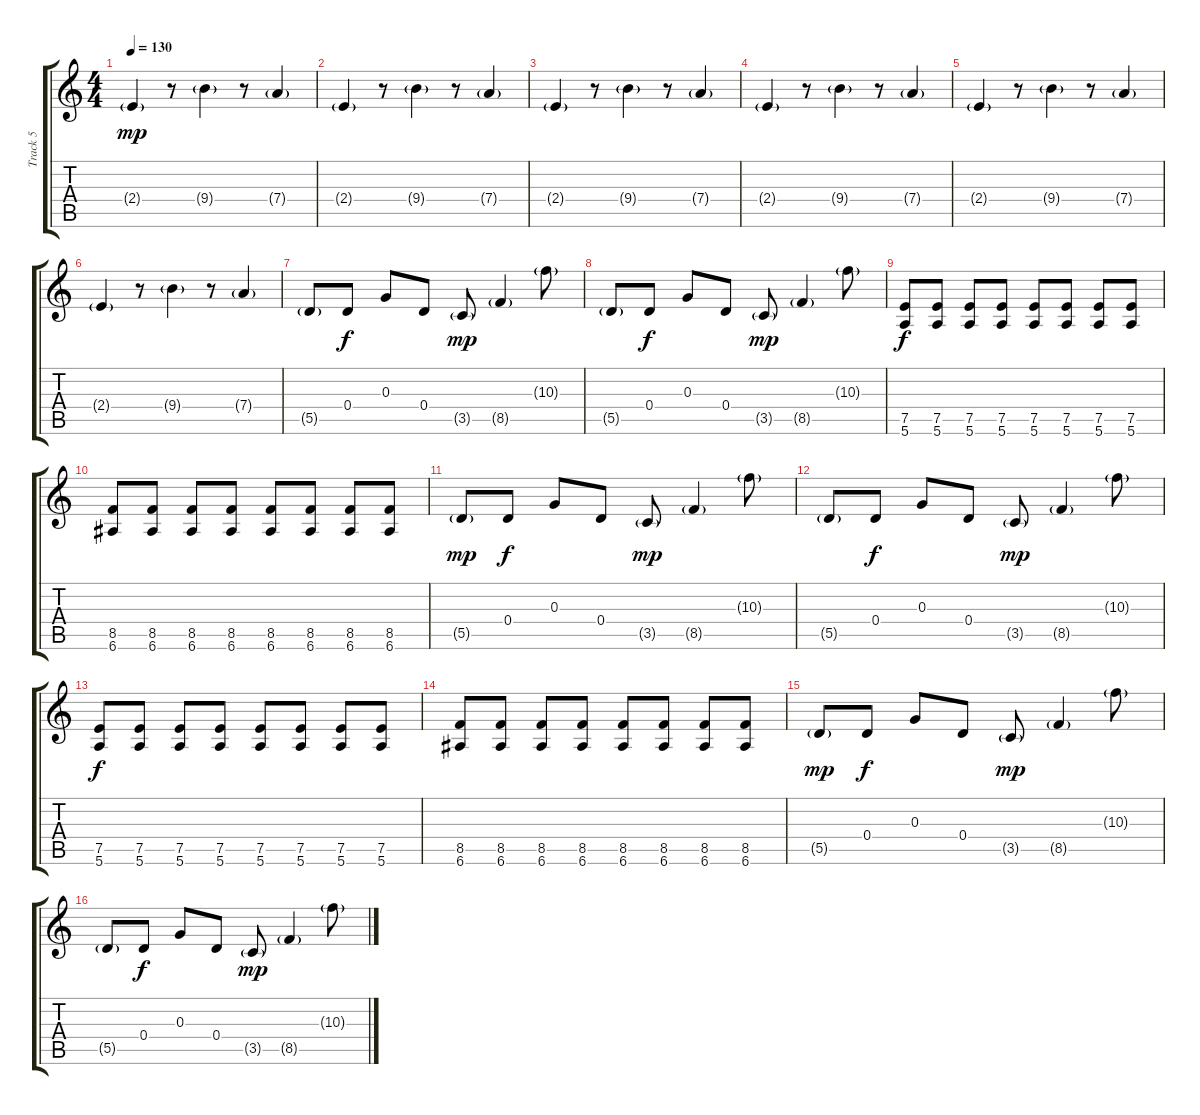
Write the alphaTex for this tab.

\track ("Track 5" "Track 5") {instrument distortionguitar}
\staff {score tabs}
\tuning (E4 B3 G3 D3 A2 E2) {hide}
\ts (4 4)
\tempo 130
\clef g2
\ks c
2.4{g}.4{dy mp} r.8 9.4{g}.4 r.8 7.4{g}.4 |
2.4{g}.4 r.8 9.4{g}.4 r.8 7.4{g}.4 |
2.4{g}.4 r.8 9.4{g}.4 r.8 7.4{g}.4 |
2.4{g}.4 r.8 9.4{g}.4 r.8 7.4{g}.4 |
2.4{g}.4 r.8 9.4{g}.4 r.8 7.4{g}.4 |
2.4{g}.4 r.8 9.4{g}.4 r.8 7.4{g}.4 |
5.5{g}.8 0.4.8{dy f} 0.3.8 0.4.8 3.5{g}.8{dy mp} 8.5{g}.4 10.3{g}.8 |
5.5{g}.8 0.4.8{dy f} 0.3.8 0.4.8 3.5{g}.8{dy mp} 8.5{g}.4 10.3{g}.8 |
(7.5 5.6).8{dy f} (7.5 5.6).8 (7.5 5.6).8 (7.5 5.6).8 (7.5 5.6).8 (7.5 5.6).8 (7.5 5.6).8 (7.5 5.6).8 |
(8.5 6.6).8 (8.5 6.6).8 (8.5 6.6).8 (8.5 6.6).8 (8.5 6.6).8 (8.5 6.6).8 (8.5 6.6).8 (8.5 6.6).8 |
5.5{g}.8{dy mp} 0.4.8{dy f} 0.3.8 0.4.8 3.5{g}.8{dy mp} 8.5{g}.4 10.3{g}.8 |
5.5{g}.8 0.4.8{dy f} 0.3.8 0.4.8 3.5{g}.8{dy mp} 8.5{g}.4 10.3{g}.8 |
(7.5 5.6).8{dy f} (7.5 5.6).8 (7.5 5.6).8 (7.5 5.6).8 (7.5 5.6).8 (7.5 5.6).8 (7.5 5.6).8 (7.5 5.6).8 |
(8.5 6.6).8 (8.5 6.6).8 (8.5 6.6).8 (8.5 6.6).8 (8.5 6.6).8 (8.5 6.6).8 (8.5 6.6).8 (8.5 6.6).8 |
5.5{g}.8{dy mp} 0.4.8{dy f} 0.3.8 0.4.8 3.5{g}.8{dy mp} 8.5{g}.4 10.3{g}.8 |
5.5{g}.8 0.4.8{dy f} 0.3.8 0.4.8 3.5{g}.8{dy mp} 8.5{g}.4 10.3{g}.8
